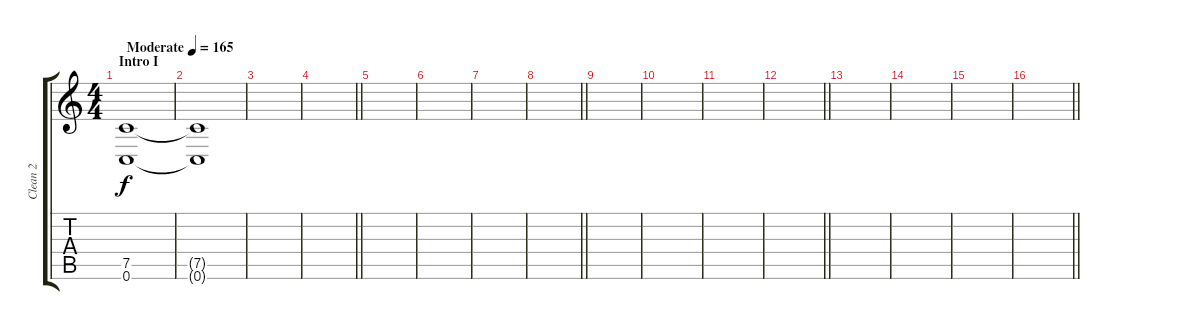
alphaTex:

\track ("Clean 2" "Clean 2") {instrument acousticguitarsteel}
\staff {score tabs}
\tuning (C4 G3 Eb3 Bb2 F2 C2) {hide}
\ts (4 4)
\section ("" "Intro I")
\tempo (165 "Moderate")
\clef g2
\ks c
(7.5 0.6).1{dy f instrument acousticguitarsteel} |
(7.5{t} 0.6{t}).1 |
|
\barLineRight lightlight
|
|
|
|
\barLineRight lightlight
|
|
|
|
\barLineRight lightlight
|
|
|
|
\barLineRight lightlight
